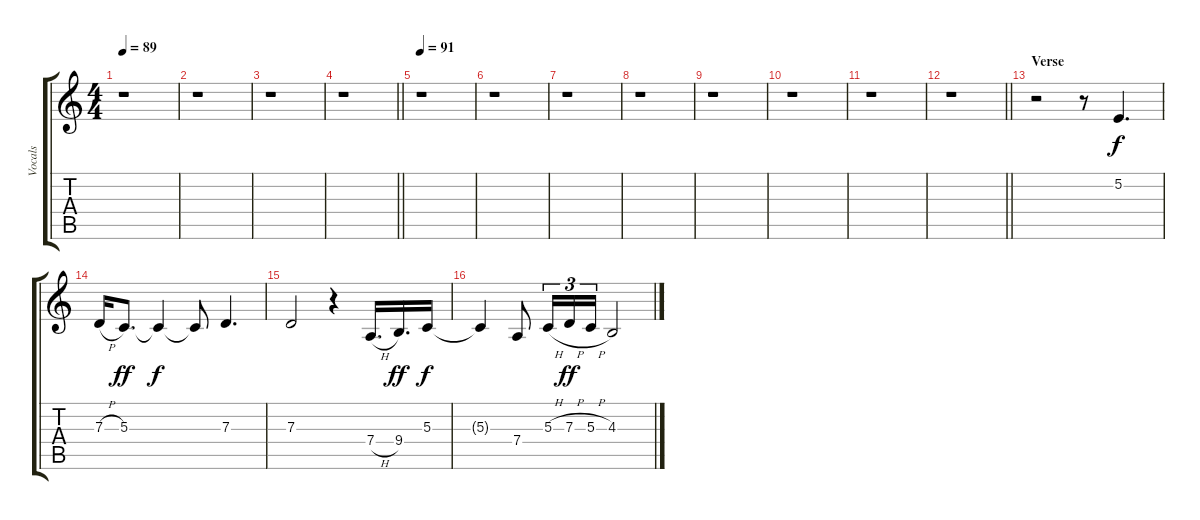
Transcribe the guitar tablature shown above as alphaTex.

\track ("Vocals" "Vocals") {instrument clarinet}
\staff {score tabs}
\tuning (E4 B3 G3 D3 A2 D2) {hide}
\ts (4 4)
\tempo 89
\clef g2
\ks c
r.1{dy f} |
r.1 |
r.1 |
\barLineRight lightlight
r.1 |
\section ("" "")
\tempo 91
r.1 |
r.1 |
r.1 |
r.1 |
r.1 |
r.1 |
r.1 |
\barLineRight lightlight
r.1 |
\section ("" "Verse")
r.2 r.8 5.2.4{d} |
7.3{h}.16 5.3.8{d dy ff} 5.3{t}.4{dy f} 5.3{t}.8 7.3.4{d} |
7.3.2 r.4 7.4{h}.16{d} 9.4.16{d dy ff} 5.3.16{dy f} |
5.3{t}.4 7.4.8 5.3{h}.16{tu (3 2)} 7.3{h}.16{tu (3 2) dy ff} 5.3{h}.16{tu (3 2)} 4.3.2
